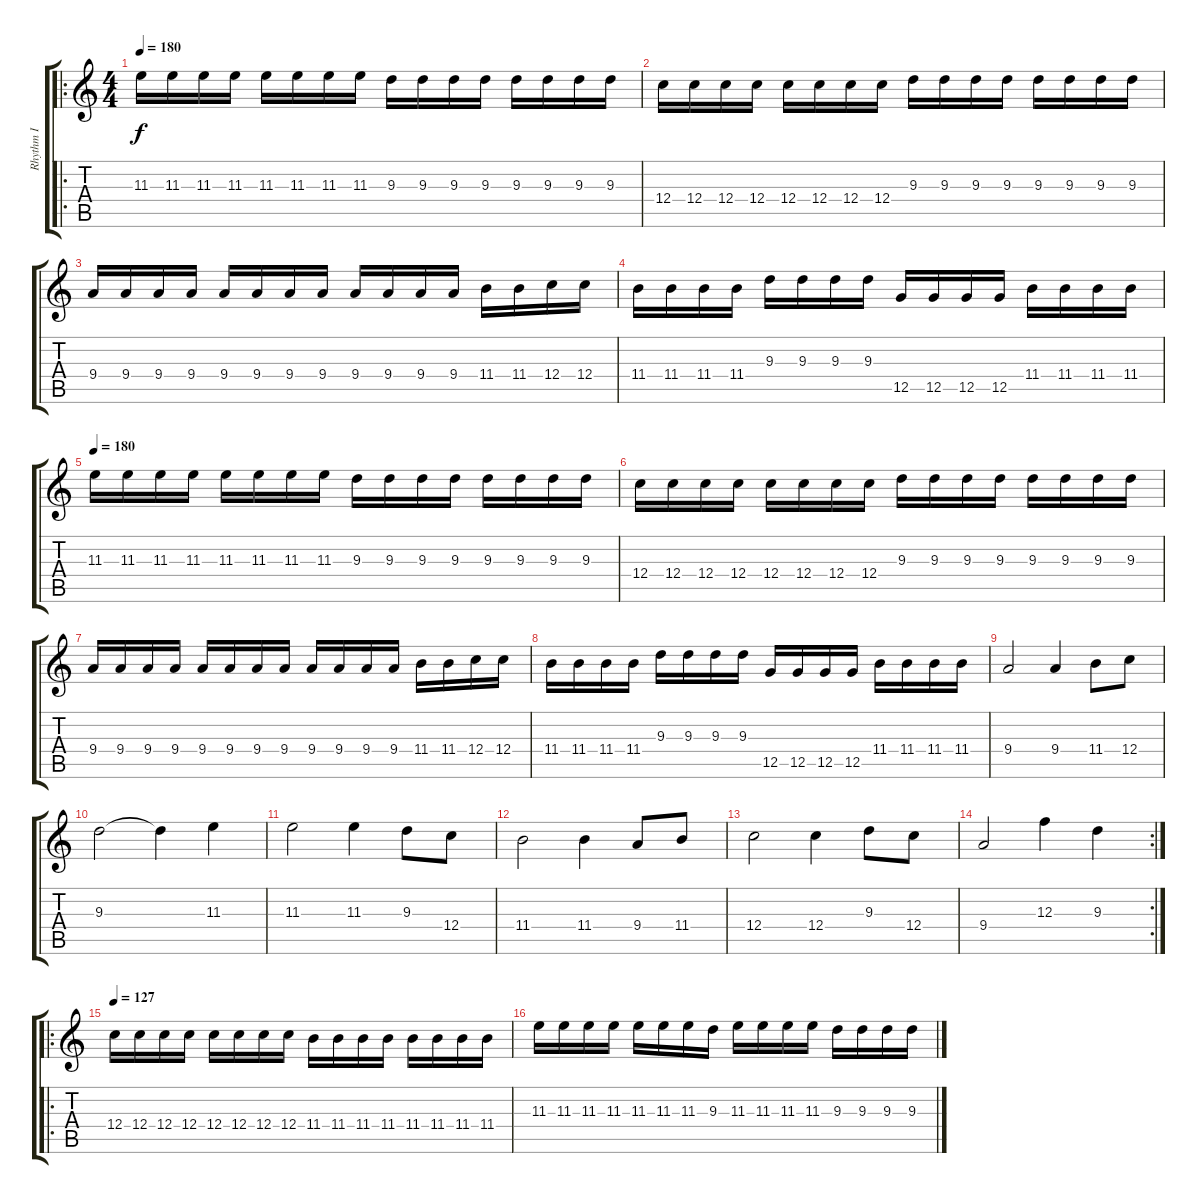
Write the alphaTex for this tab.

\track ("Rhythm I" "Rhythm I") {instrument distortionguitar}
\staff {score tabs}
\tuning (D4 A3 F3 C3 G2 D2) {hide}
\ro
\ts (4 4)
\tempo 180
\clef g2
\ks c
11.3.16{dy f} 11.3.16 11.3.16 11.3.16 11.3.16 11.3.16 11.3.16 11.3.16 9.3.16 9.3.16 9.3.16 9.3.16 9.3.16 9.3.16 9.3.16 9.3.16 |
12.4.16 12.4.16 12.4.16 12.4.16 12.4.16 12.4.16 12.4.16 12.4.16 9.3.16 9.3.16 9.3.16 9.3.16 9.3.16 9.3.16 9.3.16 9.3.16 |
9.4.16 9.4.16 9.4.16 9.4.16 9.4.16 9.4.16 9.4.16 9.4.16 9.4.16 9.4.16 9.4.16 9.4.16 11.4.16 11.4.16 12.4.16 12.4.16 |
11.4.16 11.4.16 11.4.16 11.4.16 9.3.16 9.3.16 9.3.16 9.3.16 12.5.16 12.5.16 12.5.16 12.5.16 11.4.16 11.4.16 11.4.16 11.4.16 |
\tempo 180
11.3.16 11.3.16 11.3.16 11.3.16 11.3.16 11.3.16 11.3.16 11.3.16 9.3.16 9.3.16 9.3.16 9.3.16 9.3.16 9.3.16 9.3.16 9.3.16 |
12.4.16 12.4.16 12.4.16 12.4.16 12.4.16 12.4.16 12.4.16 12.4.16 9.3.16 9.3.16 9.3.16 9.3.16 9.3.16 9.3.16 9.3.16 9.3.16 |
9.4.16 9.4.16 9.4.16 9.4.16 9.4.16 9.4.16 9.4.16 9.4.16 9.4.16 9.4.16 9.4.16 9.4.16 11.4.16 11.4.16 12.4.16 12.4.16 |
11.4.16 11.4.16 11.4.16 11.4.16 9.3.16 9.3.16 9.3.16 9.3.16 12.5.16 12.5.16 12.5.16 12.5.16 11.4.16 11.4.16 11.4.16 11.4.16 |
9.4.2 9.4.4 11.4.8 12.4.8 |
9.3.2 9.3{t}.4 11.3.4 |
11.3.2 11.3.4 9.3.8 12.4.8 |
11.4.2 11.4.4 9.4.8 11.4.8 |
12.4.2 12.4.4 9.3.8 12.4.8 |
\rc 2
9.4.2 12.3.4 9.3.4 |
\ro
\tempo 127
12.4.16 12.4.16 12.4.16 12.4.16 12.4.16 12.4.16 12.4.16 12.4.16 11.4.16 11.4.16 11.4.16 11.4.16 11.4.16 11.4.16 11.4.16 11.4.16 |
11.3.16 11.3.16 11.3.16 11.3.16 11.3.16 11.3.16 11.3.16 9.3.16 11.3.16 11.3.16 11.3.16 11.3.16 9.3.16 9.3.16 9.3.16 9.3.16
